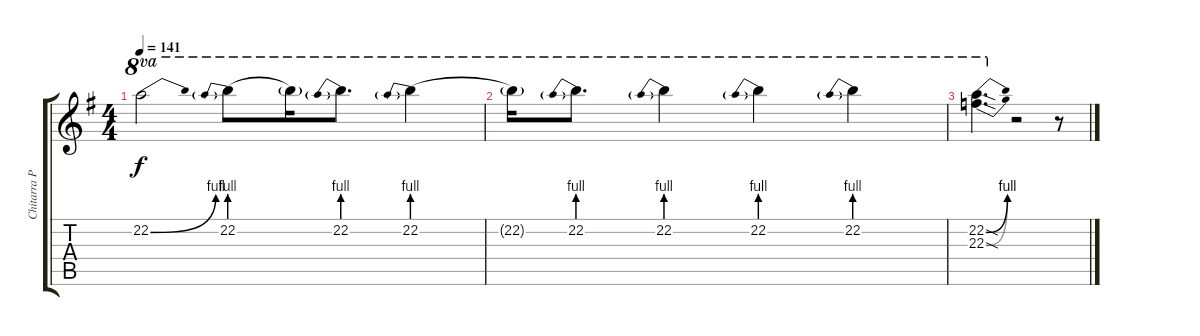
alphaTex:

\track ("Chitarra Pincipale" "Chitarra P") {instrument electricguitarmuted}
\staff {score tabs}
\tuning (E4 B3 G3 D3 A2 E2) {hide}
\ts (4 4)
\tempo 141
\clef g2
\ks eminor
22.2{be (bend 0 0 60 4) t}.2{ot 8va dy f} 22.2{be (prebend 0 4 60 4)}.8{ot 8va} 22.2{t}.16{ot 8va} 22.2{be (prebend 0 4 60 4)}.8{d ot 8va} 22.2{be (prebend 0 4 60 4)}.4{ot 8va} |
22.2{t}.16{ot 8va} 22.2{be (prebend 0 4 60 4)}.8{d ot 8va} 22.2{be (prebend 0 4 60 4)}.4{ot 8va} 22.2{be (prebend 0 4 60 4)}.4{ot 8va} 22.2{be (prebend 0 4 60 4)}.4{ot 8va} |
(22.2{be (bend 0 0 60 4) sod} 22.3{be (bend 0 0 60 4) sod}).4{d ot 8va} r.2{instrument lead2sawtooth} r.8
